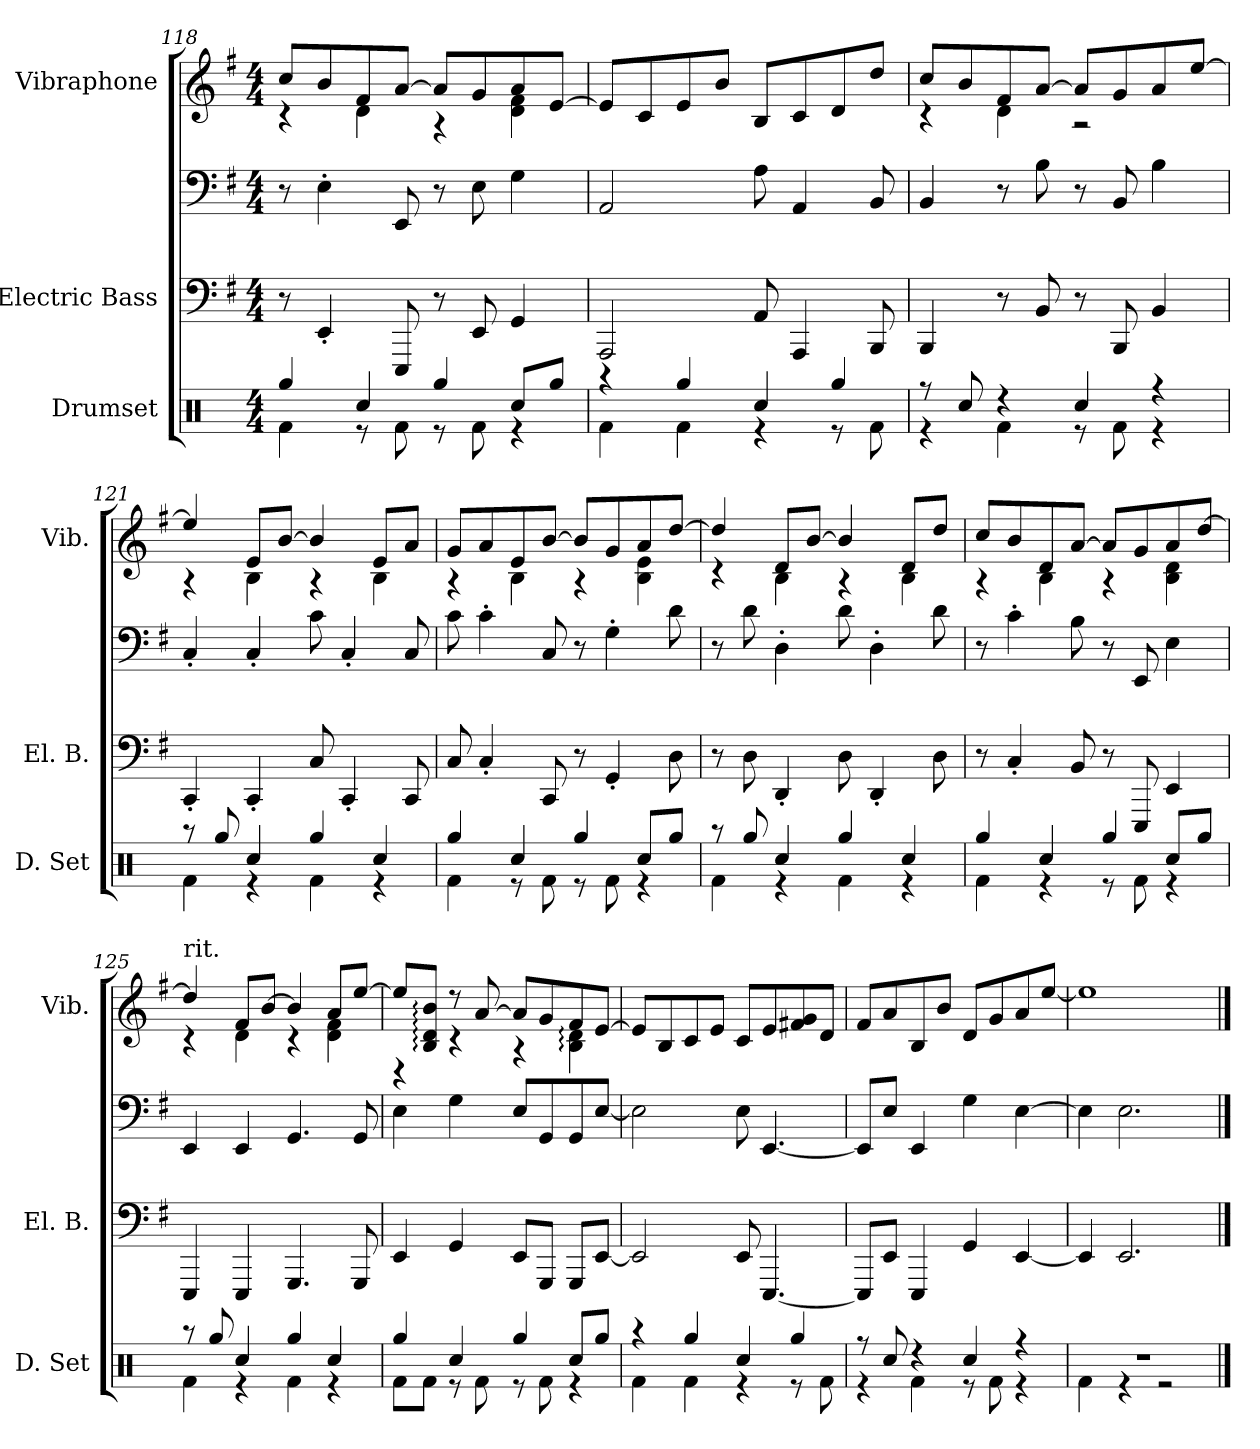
**kern	**kern	**kern	**kern
*part3	*part2	*part2	*part1
*staff4	*staff3	*staff2	*staff1
*I"Drumset	*I"Electric Bass	*	*I"Vibraphone
*I'D. Set	*I'El. B.	*	*I'Vib.
*clefX	*	*clefF4	*clefG2
*	*ITrd7c12	*ITrd7c12	*ITrd-7c-12
*k[]	*k[f#]	*k[f#]	*k[f#]
*	*G:	*G:	*G:
*M4/4	*M4/4	*M4/4	*M4/4
=118	=118	=118	=118
*^	*	*	*^
4Rgg/	4Rf\	8r	8r	8ccc/L	4r
.	.	4EEE'	4EE'\	8bb/	.
4Rcc/	8r	.	.	8ff#/	4dd\
.	8Rf\	8EEEE	8EEE/	[8aa/J	.
4Rgg/	8r	8r	8r	8aa/L]	4r
.	8Rf\	8EEE	8EE\	8gg/	.
8Rcc/L	4r	4GGG	4GG\	8aa/	4dd\ 4ff#\
8Rgg/J	.	.	.	[8ee/J	.
*	*	*	*	*v	*v
=119	=119	=119	=119	=119
4r	4Rf\	2AAAA	2AAA/	8ee/L]
.	.	.	.	8cc/
4Rgg/	4Rf\	.	.	8ee/
.	.	.	.	8bb/J
4Rcc/	4r	8AAA	8AA\	8b/L
.	.	4AAAA	4AAA/	8cc/
4Rgg/	8r	.	.	8dd/
.	8Rf\	8BBBB	8BBB/	8ddd/J
=120	=120	=120	=120	=120
*	*	*	*	*^
8r	4r	4BBBB	4BBB/	8ccc/L	4r
8Rcc/	.	.	.	8bb/	.
4r	4Rf\	8r	8r	8ff#/	4dd\
.	.	8BBB	8BB\	[8aa/J	.
4Rcc/	8r	8r	8r	8aa/L]	2r
.	8Rf\	8BBBB	8BBB/	8gg/	.
4r	4r	4BBB	4BB\	8aa/	.
.	.	.	.	[8eee/J	.
!!LO:PB:g=z	!!
=121	=121	=121	=121	=121	=121
8r	4Rf\	4CCC'	4CC'/	4eee/]	4r
8Rgg/	.	.	.	.	.
4Rcc/	4r	4CCC'	4CC'/	8ee/L	4b\
.	.	.	.	[8bb/J	.
4Rgg/	4Rf\	8CC	8C\	4bb/]	4r
.	.	4CCC'	4CC'/	.	.
4Rcc/	4r	.	.	8ee/L	4b\
.	.	8CCC	8CC/	8aa/J	.
=122	=122	=122	=122	=122	=122
4Rgg/	4Rf\	8CC	8C\	8gg/L	4r
.	.	4CC'	4C'\	8aa/	.
4Rcc/	8r	.	.	8ee/	4b\
.	8Rf\	8CCC	8CC/	[8bb/J	.
4Rgg/	8r	8r	8r	8bb/L]	4r
.	8Rf\	4GGG'	4GG'\	8gg/	.
8Rcc/L	4r	.	.	8aa/	4b\ 4ee\
8Rgg/J	.	8DD	8D\	[8ddd/J	.
=123	=123	=123	=123	=123	=123
8r	4Rf\	8r	8r	4ddd/]	4r
8Rgg/	.	8DD	8D\	.	.
4Rcc/	4r	4DDD'	4DD'\	8dd/L	4b\
.	.	.	.	[8bb/J	.
4Rgg/	4Rf\	8DD	8D\	4bb/]	4r
.	.	4DDD'	4DD'\	.	.
4Rcc/	4r	.	.	8dd/L	4b\
.	.	8DD	8D\	8ddd/J	.
=124	=124	=124	=124	=124	=124
4Rgg/	4Rf\	8r	8r	8ccc/L	4r
.	.	4CC'	4C'\	8bb/	.
4Rcc/	4r	.	.	8dd/	4b\
.	.	8BBB	8BB\	[8aa/J	.
4Rgg/	8r	8r	8r	8aa/L]	4r
.	8Rf\	8EEEE	8EEE/	8gg/	.
*	*	*	*	*MM130	*
8Rcc/L	4r	4EEE	4EE\	8aa/	4b\ 4dd\
8Rgg/J	.	.	.	[8ddd/J	.
!!LO:LB:g=z	!!
=125	=125	=125	=125	=125	=125
*	*	*	*	*MM120	*
!	!	!	!	!LO:TX:a:t=rit.	!
8r	4Rf\	4EEEE	4EEE/	4ddd/]	4r
8Rgg/	.	.	.	.	.
4Rcc/	4r	4EEEE	4EEE/	8ff#:/L	4dd\
.	.	.	.	[8bb/J	.
*	*	*	*	*MM100	*
4Rgg/	4Rf\	4.GGGG	4.GGG/	4bb/]	4r
4Rcc/	4r	.	.	8aa/L	4dd\ 4ff#\
.	.	8GGGG	8GGG/	[8eee/J	.
=126	=126	=126	=126	=126	=126
*	*	*	*	*MM90	*
4Rgg/	8Rf\L	4EEE	4EE\	8eee/L]	4r
.	8Rf\J	.	.	8b/: 8dd/: 8bb/:J	.
4Rcc/	8r	4GGG	4GG\	8r	4r
.	8Rf\	.	.	[8aa/	.
4Rgg/	8r	8EEEL	8EE/L	8aa/L]	4r
.	8Rf\	8GGGGJ	8GGG/	8gg/	.
8Rcc/L	4r	8GGGGL	8GGG/	8ff#/	4b\: 4dd\:
8Rgg/J	.	[8EEEJ	[8EE/J	[8ee/J	.
*	*	*	*	*v	*v
=127	=127	=127	=127	=127
*	*	*	*	*MM80
4r	4Rf\	2EEE]	2EE\]	8ee/L]
.	.	.	.	8b/
4Rgg/	4Rf\	.	.	8cc/
.	.	.	.	8ee/J
*	*	*	*	*MM70
4Rcc/	4r	8EEE	8EE\	8cc/L
.	.	[4.EEEE	[4.EEE/	8ee/
4Rgg/	8r	.	.	8ff#X/ 8gg/
.	8Rf\	.	.	8dd/J
=128	=128	=128	=128	=128
*	*	*	*	*MM60
8r	4r	8EEEEL]	8EEE/L]	8ff#/L
8Rcc/	.	8EEEJ	8EE/J	8aa/
4r	4Rf\	4EEEE	4EEE/	8b/
.	.	.	.	8bb/J
*	*	*	*	*MM50
4Rcc/	8r	4GGG	4GG\	8dd/L
.	8Rf\	.	.	8gg/
4r	4r	[4EEE	[4EE\	8aa/
.	.	.	.	[8eee/J
=129	=129	=129	=129	=129
1r	4Rf\	4EEE]	4EE\]	1eee]
.	4r	2.EEE	2.EE\	.
.	2r	.	.	.
*v	*v	*	*	*
==	==	==	==
*-	*-	*-	*-
